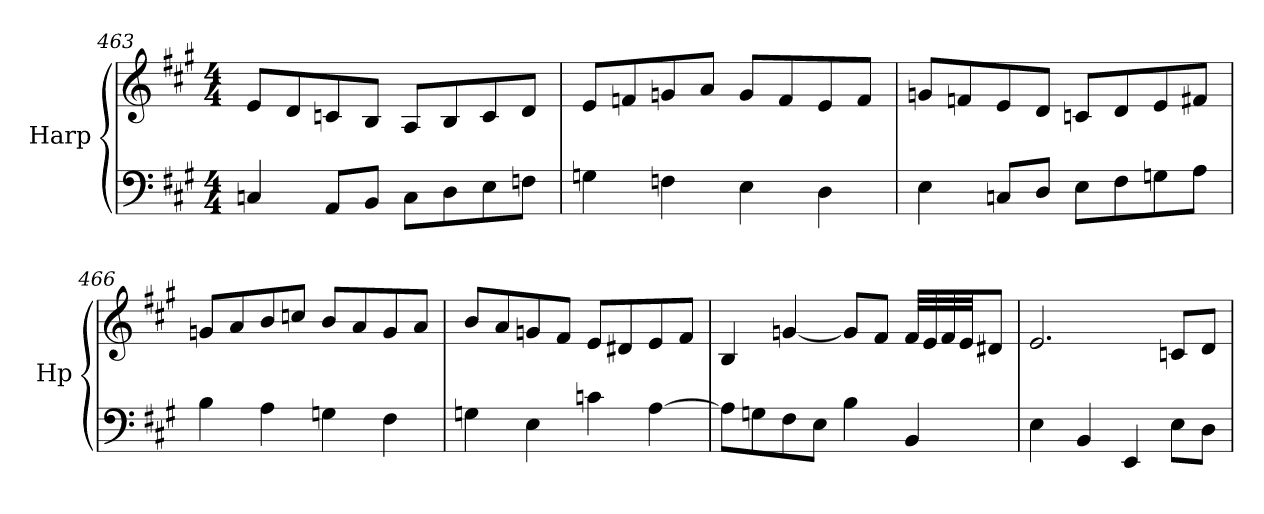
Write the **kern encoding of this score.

**kern	**kern
*part1	*part1
*staff2	*staff1
*I"Harp	*
*I'Hp	*
*clefF4	*clefG2
*k[f#c#g#]	*k[f#c#g#]
*M4/4	*M4/4
=463	=463
4Cn/	8e/L
.	8d/
8AA/L	8cn/
8BB/J	8B/J
8C\L	8A/L
8D\	8B/
8E\	8c/
8Fn\J	8d/J
=464	=464
4Gn\	8e/L
.	8fn/
4Fn\	8gn/
.	8a/J
4E\	8g/L
.	8f/
4D\	8e/
.	8f/J
!!LO:LB:g=z
=465	=465
4E\	8gn/L
.	8fn/
8Cn/L	8e/
8D/J	8d/J
8E\L	8cn/L
8F#\	8d/
8Gn\	8e/
8A\J	8f#X/J
=466	=466
4B\	8gn/L
.	8a/
4A\	8b/
.	8ccn/J
4Gn\	8b/L
.	8a/
4F#\	8g/
.	8a/J
=467	=467
4Gn\	8b/L
.	8a/
4E\	8gn/
.	8f#/J
4cn\	8e/L
.	8d#X/
[4A\	8e/
.	8f#/J
=468	=468
8A\L]	4B/
8Gn\	.
8F#\	[4gn/
8E\J	.
4B\	8g/L]
.	8f#/J
4BB/	32f#/LLL
.	32e/
.	32f#/
.	32e/JJ
.	8d#X/J
!!LO:LB:g=z
=469	=469
4E\	2.e/
4BB/	.
4EE/	.
8E\L	8cn/L
8D\J	8d/J
=	=
*-	*-
